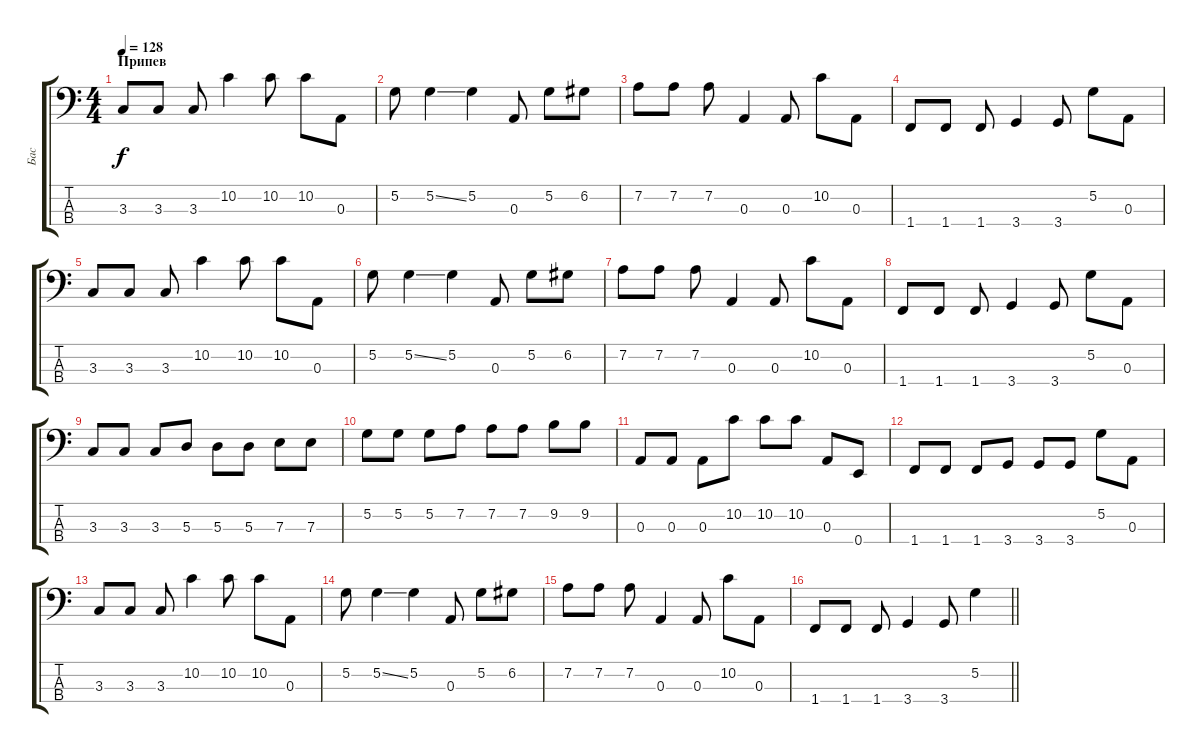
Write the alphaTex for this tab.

\track ("Бас" "Бас") {instrument electricbassfinger}
\staff {score tabs}
\tuning (G2 D2 A1 E1) {hide}
\ts (4 4)
\section ("" "Припев")
\tempo 128
\clef f4
\ks c
3.3.8{dy f} 3.3.8 3.3.8 10.2.4 10.2.8 10.2.8 0.3.8 |
5.2.8 5.2{ss}.4 5.2.4 0.3.8 5.2.8 6.2.8 |
7.2.8 7.2.8 7.2.8 0.3.4 0.3.8 10.2.8 0.3.8 |
1.4.8 1.4.8 1.4.8 3.4.4 3.4.8 5.2.8 0.3.8 |
3.3.8 3.3.8 3.3.8 10.2.4 10.2.8 10.2.8 0.3.8 |
5.2.8 5.2{ss}.4 5.2.4 0.3.8 5.2.8 6.2.8 |
7.2.8 7.2.8 7.2.8 0.3.4 0.3.8 10.2.8 0.3.8 |
1.4.8 1.4.8 1.4.8 3.4.4 3.4.8 5.2.8 0.3.8 |
3.3.8 3.3.8 3.3.8 5.3.8 5.3.8 5.3.8 7.3.8 7.3.8 |
5.2.8 5.2.8 5.2.8 7.2.8 7.2.8 7.2.8 9.2.8 9.2.8 |
0.3.8 0.3.8 0.3.8 10.2.8 10.2.8 10.2.8 0.3.8 0.4.8 |
1.4.8 1.4.8 1.4.8 3.4.8 3.4.8 3.4.8 5.2.8 0.3.8 |
3.3.8 3.3.8 3.3.8 10.2.4 10.2.8 10.2.8 0.3.8 |
5.2.8 5.2{ss}.4 5.2.4 0.3.8 5.2.8 6.2.8 |
7.2.8 7.2.8 7.2.8 0.3.4 0.3.8 10.2.8 0.3.8 |
\barLineRight lightlight
1.4.8 1.4.8 1.4.8 3.4.4 3.4.8 5.2.4
